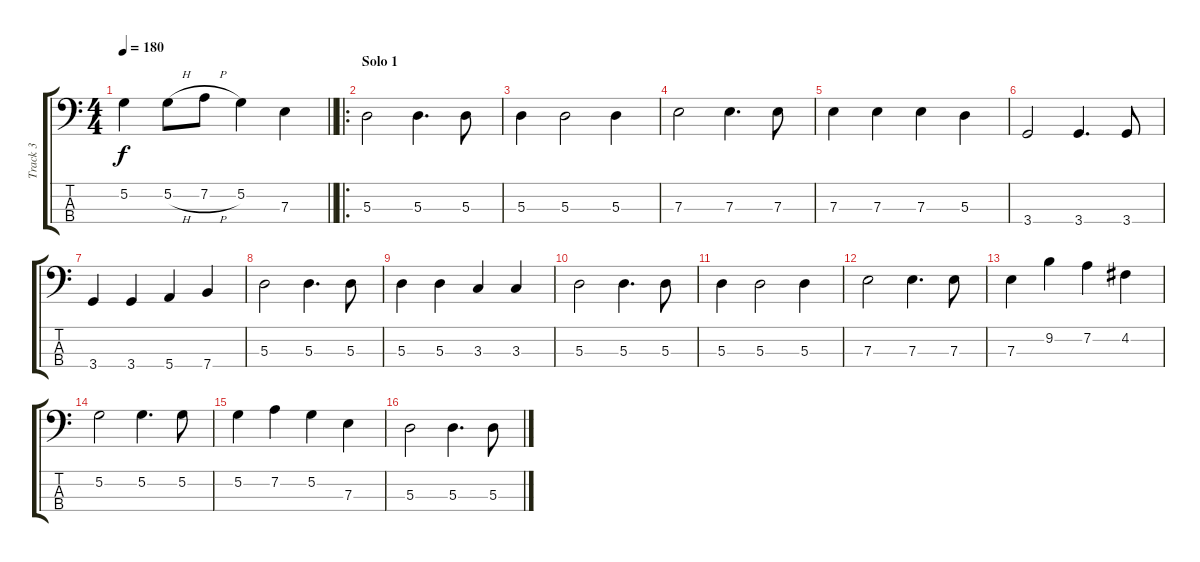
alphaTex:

\track ("Track 3" "Track 3") {instrument electricbasspick}
\staff {score tabs}
\tuning (G2 D2 A1 E1) {hide}
\ts (4 4)
\tempo 180
\clef f4
\barLineRight lightlight
\ks c
5.2.4{dy f} 5.2{h}.8 7.2{h}.8 5.2.4 7.3.4 |
\ro
\section ("" "Solo 1")
5.3.2 5.3.4{d} 5.3.8 |
5.3.4 5.3.2 5.3.4 |
7.3.2 7.3.4{d} 7.3.8 |
7.3.4 7.3.4 7.3.4 5.3.4 |
3.4.2 3.4.4{d} 3.4.8 |
3.4.4 3.4.4 5.4.4 7.4.4 |
5.3.2 5.3.4{d} 5.3.8 |
5.3.4 5.3.4 3.3.4 3.3.4 |
5.3.2 5.3.4{d} 5.3.8 |
5.3.4 5.3.2 5.3.4 |
7.3.2 7.3.4{d} 7.3.8 |
7.3.4 9.2.4 7.2.4 4.2.4 |
5.2.2 5.2.4{d} 5.2.8 |
5.2.4 7.2.4 5.2.4 7.3.4 |
5.3.2 5.3.4{d} 5.3.8
